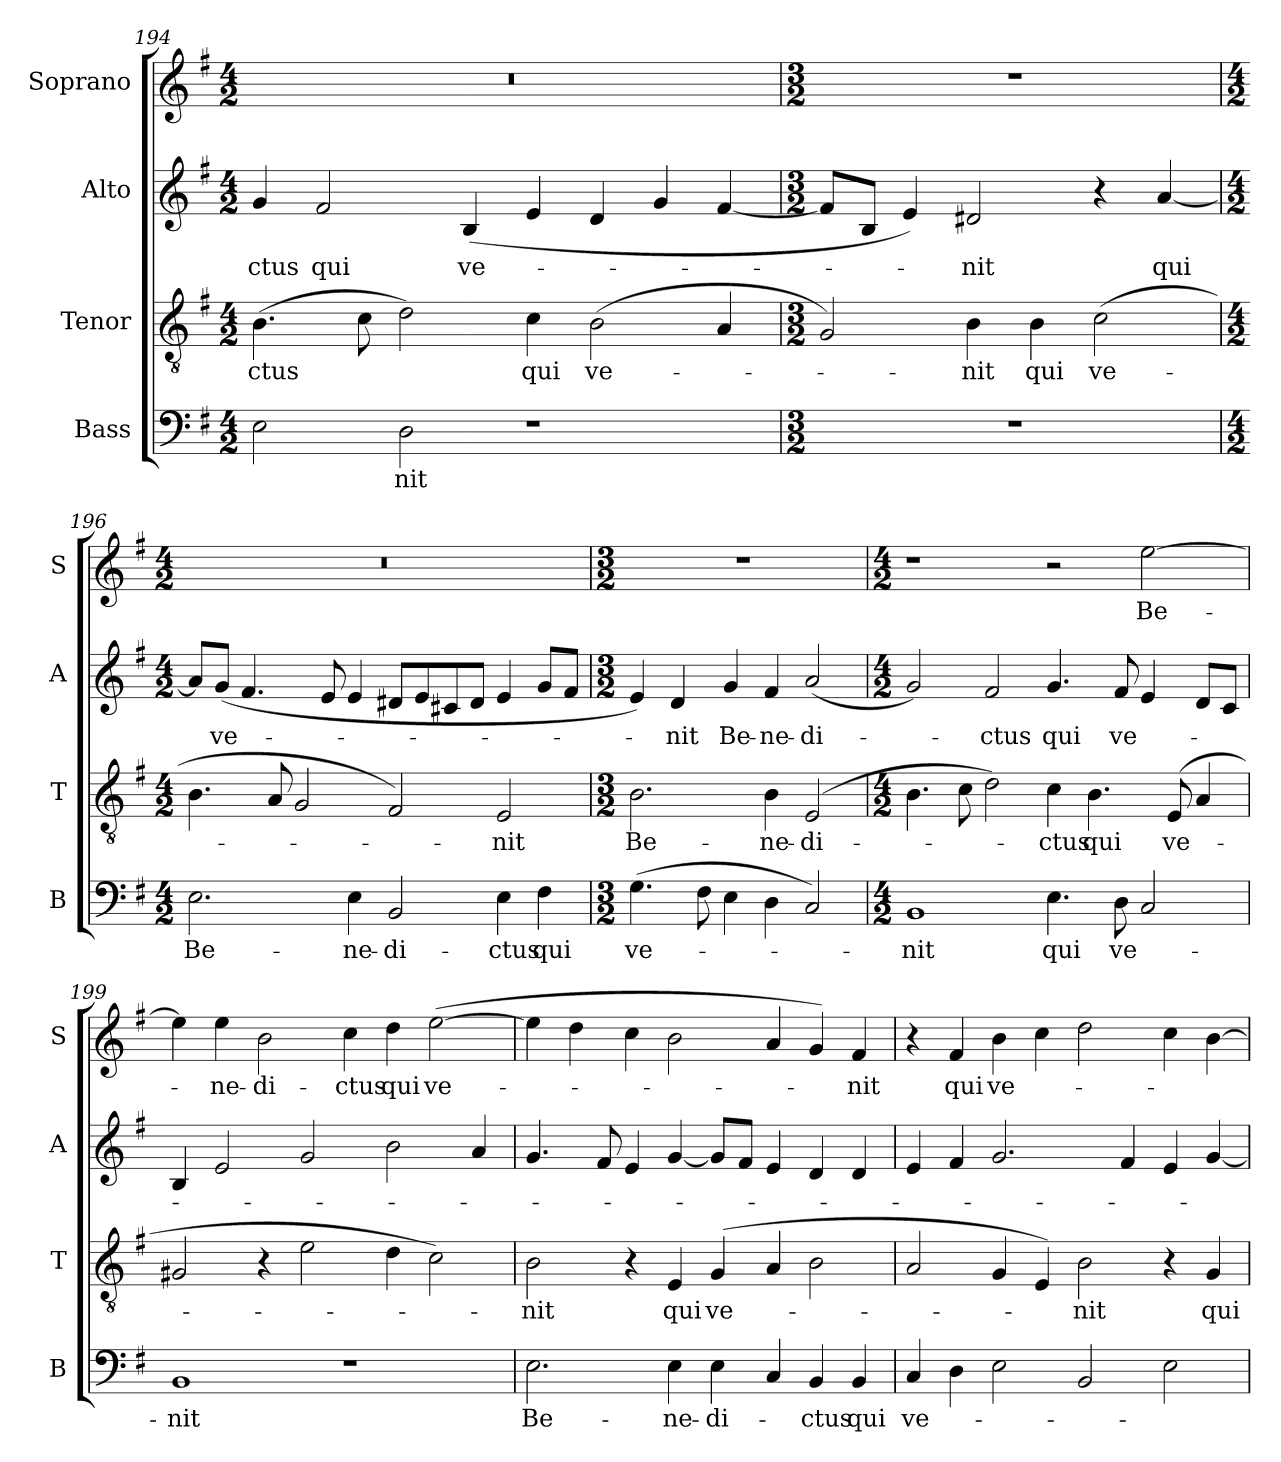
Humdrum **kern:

**kern	**text	**kern	**text	**kern	**text	**kern	**text
*part4	*part4	*part3	*part3	*part2	*part2	*part1	*part1
*staff4	*staff4	*staff3	*staff3	*staff2	*staff2	*staff1	*staff1
*I"Bass	*	*I"Tenor	*	*I"Alto	*	*I"Soprano	*
*I'B	*	*I'T	*	*I'A	*	*I'S	*
!!LO:LB:g=z
*clefF4	*	*clefGv2	*	*clefG2	*	*clefG2	*
*k[f#]	*	*k[f#]	*	*k[f#]	*	*k[f#]	*
*G:	*	*G:	*	*G:	*	*G:	*
*M4/2	*	*M4/2	*	*M4/2	*	*M4/2	*
=194	=194	=194	=194	=194	=194	=194	=194
!	!	!	!LO:LY:b	!	!LO:LY:b	!	!
2E\	.	(>4.B\	-ctus	4g/	-ctus	0r	.
!	!	!	!	!	!LO:LY:b	!	!
.	.	.	.	2f#/	qui	.	.
.	.	8c\	.	.	.	.	.
!	!LO:LY:b	!	!	!	!	!	!
2D\	-nit	2d\)	.	.	.	.	.
!	!	!	!	!	!LO:LY:b	!	!
.	.	.	.	(<4B/	ve-	.	.
!	!	!	!LO:LY:b	!	!	!	!
1r	.	4c\	qui	4e/	.	.	.
!	!	!	!LO:LY:b	!	!	!	!
.	.	(<2B\	ve-	4d/	.	.	.
.	.	.	.	4g/	.	.	.
.	.	4A/	.	[4f#/	.	.	.
=195	=195	=195	=195	=195	=195	=195	=195
*M3/2	*	*M3/2	*	*M3/2	*	*M3/2	*
1.r	.	2G/)	.	8f#/L]	.	1.r	.
.	.	.	.	8B/J	.	.	.
.	.	.	.	4e/)	.	.	.
!	!	!	!LO:LY:b	!	!LO:LY:b	!	!
.	.	4B\	-nit	2d#X/	-nit	.	.
!	!	!	!LO:LY:b	!	!	!	!
.	.	4B\	qui	.	.	.	.
!	!	!	!LO:LY:b	!	!	!	!
.	.	(>2c\	ve-	4r	.	.	.
!	!	!	!	!	!LO:LY:b	!	!
.	.	.	.	[4a/	qui	.	.
!!LO:LB:g=z
=196	=196	=196	=196	=196	=196	=196	=196
*M4/2	*	*M4/2	*	*M4/2	*	*M4/2	*
!	!LO:LY:b	!	!	!	!	!	!
2.E\	Be-	4.B\	.	8a/L]	.	0r	.
!	!	!	!	!	!LO:LY:b	!	!
.	.	.	.	(<8g/J	ve-	.	.
.	.	.	.	4.f#/	.	.	.
.	.	8A/	.	.	.	.	.
.	.	2G/	.	.	.	.	.
.	.	.	.	8e/	.	.	.
!	!LO:LY:b	!	!	!	!	!	!
4E\	-ne-	.	.	4e/	.	.	.
!	!LO:LY:b	!	!	!	!	!	!
2BB/	-di-	2F#/)	.	8d#X/L	.	.	.
.	.	.	.	8e/	.	.	.
.	.	.	.	8c#X/	.	.	.
.	.	.	.	8d#/J	.	.	.
!	!LO:LY:b	!	!LO:LY:b	!	!	!	!
4E\	-ctus	2E/	-nit	4e/	.	.	.
!	!LO:LY:b	!	!	!	!	!	!
4F#\	qui	.	.	8g/L	.	.	.
.	.	.	.	8f#/J	.	.	.
!!LO:PB:g=z
=197	=197	=197	=197	=197	=197	=197	=197
*M3/2	*	*M3/2	*	*M3/2	*	*M3/2	*
!	!LO:LY:b	!	!LO:LY:b	!	!	!	!
(>4.G\	ve-	2.B\	Be-	4e/)	.	1.r	.
!	!	!	!	!	!LO:LY:b	!	!
.	.	.	.	4d/	-nit	.	.
8F#\	.	.	.	.	.	.	.
!	!	!	!	!	!LO:LY:b	!	!
4E\	.	.	.	4g/	Be-	.	.
!	!	!	!LO:LY:b	!	!LO:LY:b	!	!
4D\	.	4B\	-ne-	4f#/	-ne-	.	.
!	!	!	!LO:LY:b	!	!LO:LY:b	!	!
2C/)	.	(<2E/	-di-	(<2a/	-di-	.	.
=198	=198	=198	=198	=198	=198	=198	=198
*M4/2	*	*M4/2	*	*M4/2	*	*M4/2	*
!	!LO:LY:b	!	!	!	!	!	!
1BB	-nit	4.B\	.	2g/)	.	1r	.
.	.	8c\	.	.	.	.	.
!	!	!	!	!	!LO:LY:b	!	!
.	.	2d\)	.	2f#/	-ctus	.	.
!	!LO:LY:b	!	!LO:LY:b	!	!LO:LY:b	!	!
4.E\	qui	4c\	-ctus	4.g/	qui	2r	.
!	!	!	!LO:LY:b	!	!	!	!
.	.	4.B\	qui	.	.	.	.
!	!LO:LY:b	!	!	!	!LO:LY:b	!	!
8D\	ve-	.	.	8f#/	ve-	.	.
!	!	!	!	!	!	!	!LO:LY:b
2C/	.	.	.	4e/	.	[2ee\	Be-
!	!	!	!LO:LY:b	!	!	!	!
.	.	(<8E/	ve-	.	.	.	.
.	.	4A/	.	8d/L	.	.	.
.	.	.	.	8c/J	.	.	.
=199	=199	=199	=199	=199	=199	=199	=199
!	!LO:LY:b	!	!	!	!	!	!
1BB	-nit	2G#X/	.	4B/	.	4ee\]	.
!	!	!	!	!	!	!	!LO:LY:b
.	.	.	.	2e/	.	4ee\	-ne-
!	!	!	!	!	!	!	!LO:LY:b
.	.	4r	.	.	.	2b\	-di-
.	.	2e\	.	2g/	.	.	.
!	!	!	!	!	!	!	!LO:LY:b
1r	.	.	.	.	.	4cc\	-ctus
!	!	!	!	!	!	!	!LO:LY:b
.	.	4d\	.	2b\	.	4dd\	qui
!	!	!	!	!	!	!	!LO:LY:b
.	.	2c\)	.	.	.	(>[2ee\	ve-
.	.	.	.	4a/	.	.	.
!!LO:LB:g=z
=200	=200	=200	=200	=200	=200	=200	=200
!	!LO:LY:b	!	!LO:LY:b	!	!	!	!
2.E\	Be-	2B\	-nit	4.g/	.	4ee\]	.
.	.	.	.	.	.	4dd\	.
.	.	.	.	8f#/	.	.	.
.	.	4r	.	4e/	.	4cc\	.
!	!LO:LY:b	!	!LO:LY:b	!	!	!	!
4E\	-ne-	4E/	qui	[4g/	.	2b\	.
!	!LO:LY:b	!	!LO:LY:b	!	!	!	!
4E\	-di-	(>4G/	ve-	8g/L]	.	.	.
.	.	.	.	8f#/J	.	.	.
4C/	.	4A/	.	4e/	.	4a/	.
!	!LO:LY:b	!	!	!	!	!	!
4BB/	-ctus	2B\	.	4d/	.	4g/)	.
!	!LO:LY:b	!	!	!	!	!	!LO:LY:b
4BB/	qui	.	.	4d/	.	4f#/	-nit
=201	=201	=201	=201	=201	=201	=201	=201
!	!LO:LY:b	!	!	!	!	!	!
4C/	ve-	2A/	.	4e/	.	4r	.
!	!	!	!	!	!	!	!LO:LY:b
4D\	.	.	.	4f#/	.	4f#/	qui
!	!	!	!	!	!	!	!LO:LY:b
2E\	.	4G/	.	2.g/	.	4b\	ve-
.	.	4E/)	.	.	.	4cc\	.
!	!	!	!LO:LY:b	!	!	!	!
2BB/	.	2B\	-nit	.	.	2dd\	.
.	.	.	.	4f#/	.	.	.
2E\	.	4r	.	4e/	.	4cc\	.
!	!	!	!LO:LY:b	!	!	!	!
.	.	4G/	qui	[4g/	.	[4b\	.
=	=	=	=	=	=	=	=
*-	*-	*-	*-	*-	*-	*-	*-
